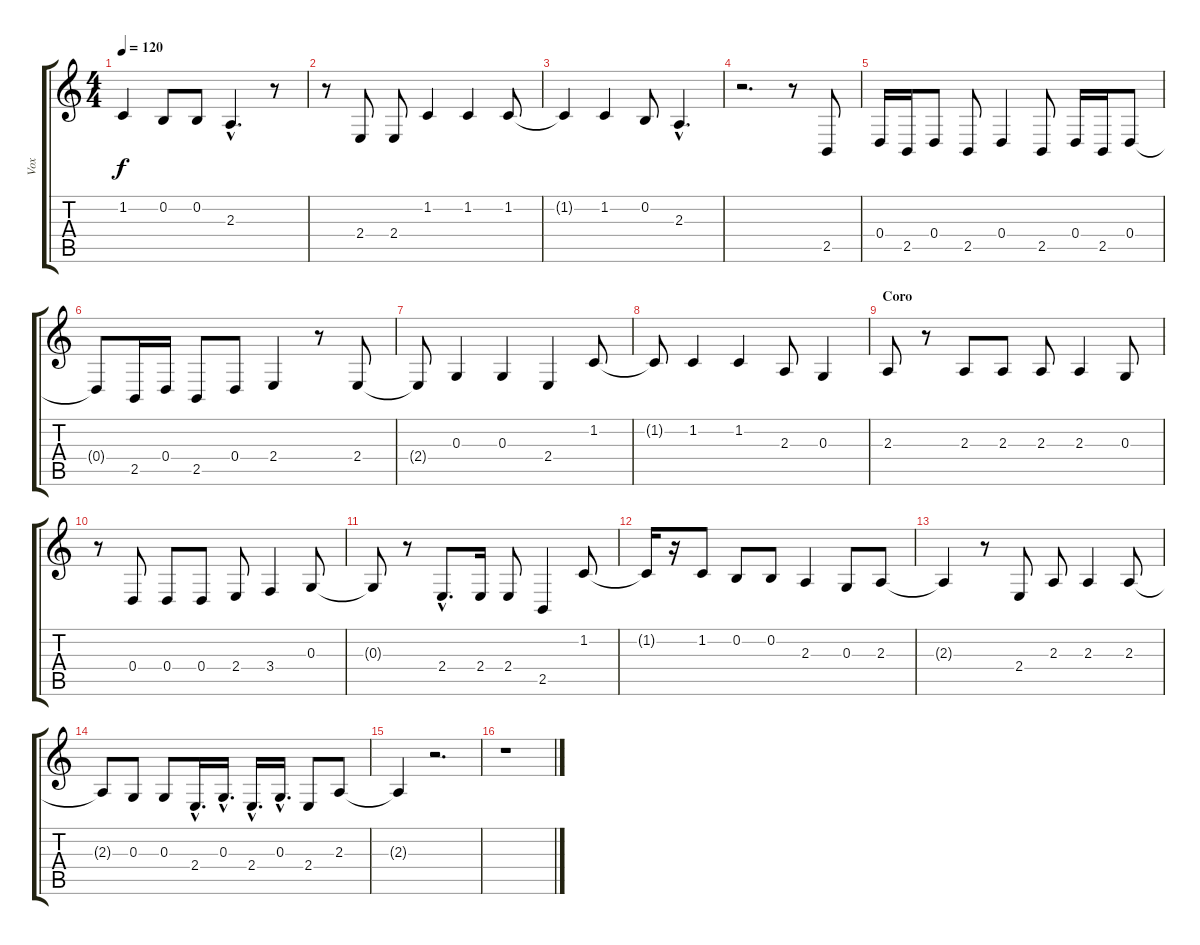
\track ("Vox" "Vox") {instrument harmonica}
\staff {score tabs}
\tuning (E4 B3 G3 D3 A2 E2) {hide}
\ts (4 4)
\tempo 120
\clef g2
\ks c
1.2{t}.4{dy f} 0.2.8 0.2.8 2.3{hac}.4{d} r.8 |
r.8 2.4.8 2.4.8 1.2.4 1.2.4 1.2.8 |
1.2{t}.4 1.2.4 0.2.8 2.3{hac}.4{d} |
r.2{d} r.8 2.5.8 |
0.4.16 2.5.16 0.4.8 2.5.8 0.4.4 2.5.8 0.4.16 2.5.16 0.4.8 |
0.4{t}.8 2.5.16 0.4.16 2.5.8 0.4.8 2.4.4 r.8 2.4.8 |
2.4{t}.8 0.3.4 0.3.4 2.4.4 1.2.8 |
1.2{t}.8 1.2.4 1.2.4 2.3.8 0.3.4 |
\section ("" "Coro")
2.3.8 r.8 2.3.8 2.3.8 2.3.8 2.3.4 0.3.8 |
r.8 0.4.8 0.4.8 0.4.8 2.4.8 3.4.4 0.3.8 |
0.3{t}.8 r.8 2.4{hac}.8{d} 2.4.16 2.4.8 2.5.4 1.2.8 |
1.2{t}.16 r.16 1.2.8 0.2.8 0.2.8 2.3.4 0.3.8 2.3.8 |
2.3{t}.4 r.8 2.4.8 2.3.8 2.3.4 2.3.8 |
2.3{t}.8 0.3.8 0.3.8 2.4{hac}.16{d} 0.3{hac}.16{d} 2.4{hac}.16{d} 0.3{hac}.16{d} 2.4.8 2.3.8 |
2.3{t}.4 r.2{d} |
r.1
